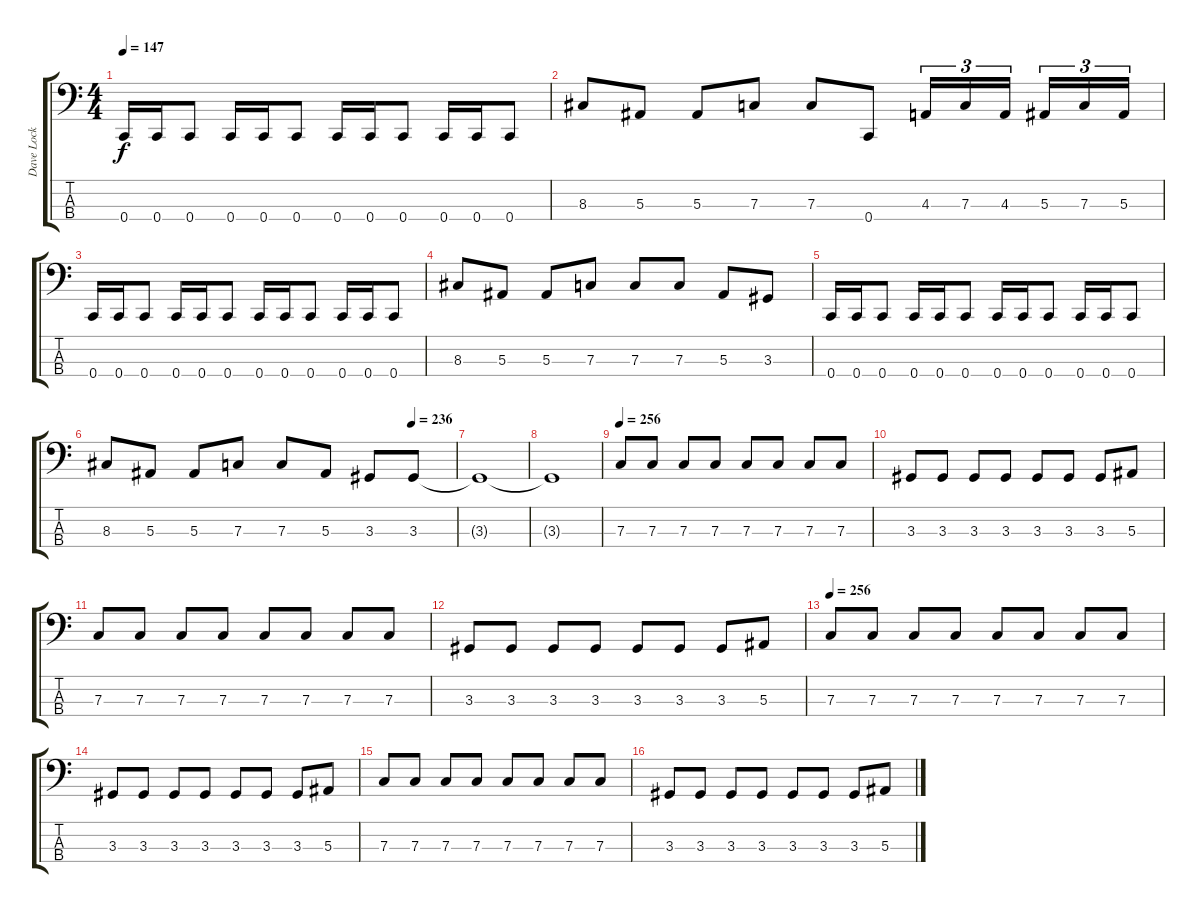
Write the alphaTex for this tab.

\track ("Dave Lock (Bass)" "Dave Lock ") {instrument electricbasspick}
\staff {score tabs}
\tuning (Eb2 Bb1 F1 C1) {hide}
\ts (4 4)
\tempo 147
\clef f4
\ks c
0.4.16{dy f} 0.4.16 0.4.8 0.4.16 0.4.16 0.4.8 0.4.16 0.4.16 0.4.8 0.4.16 0.4.16 0.4.8 |
8.3.8 5.3.8 5.3.8 7.3.8 7.3.8 0.4.8 4.3.16{tu (3 2)} 7.3.16{tu (3 2)} 4.3.16{tu (3 2)} 5.3.16{tu (3 2)} 7.3.16{tu (3 2)} 5.3.16{tu (3 2)} |
0.4.16 0.4.16 0.4.8 0.4.16 0.4.16 0.4.8 0.4.16 0.4.16 0.4.8 0.4.16 0.4.16 0.4.8 |
8.3.8 5.3.8 5.3.8 7.3.8 7.3.8 7.3.8 5.3.8 3.3.8 |
0.4.16 0.4.16 0.4.8 0.4.16 0.4.16 0.4.8 0.4.16 0.4.16 0.4.8 0.4.16 0.4.16 0.4.8 |
\tempo (236 0.875)
8.3.8 5.3.8 5.3.8 7.3.8 7.3.8 5.3.8 3.3.8 3.3.8 |
3.3{t}.1 |
3.3{t}.1 |
\tempo 256
7.3.8{volume 12} 7.3.8 7.3.8 7.3.8 7.3.8 7.3.8 7.3.8 7.3.8 |
3.3.8 3.3.8 3.3.8 3.3.8 3.3.8 3.3.8 3.3.8 5.3.8 |
7.3.8 7.3.8 7.3.8 7.3.8 7.3.8 7.3.8 7.3.8 7.3.8 |
3.3.8 3.3.8 3.3.8 3.3.8 3.3.8 3.3.8 3.3.8 5.3.8 |
\tempo 256
7.3.8 7.3.8 7.3.8 7.3.8 7.3.8 7.3.8 7.3.8 7.3.8 |
3.3.8 3.3.8 3.3.8 3.3.8 3.3.8 3.3.8 3.3.8 5.3.8 |
7.3.8 7.3.8 7.3.8 7.3.8 7.3.8 7.3.8 7.3.8 7.3.8 |
3.3.8 3.3.8 3.3.8 3.3.8 3.3.8 3.3.8 3.3.8 5.3.8
